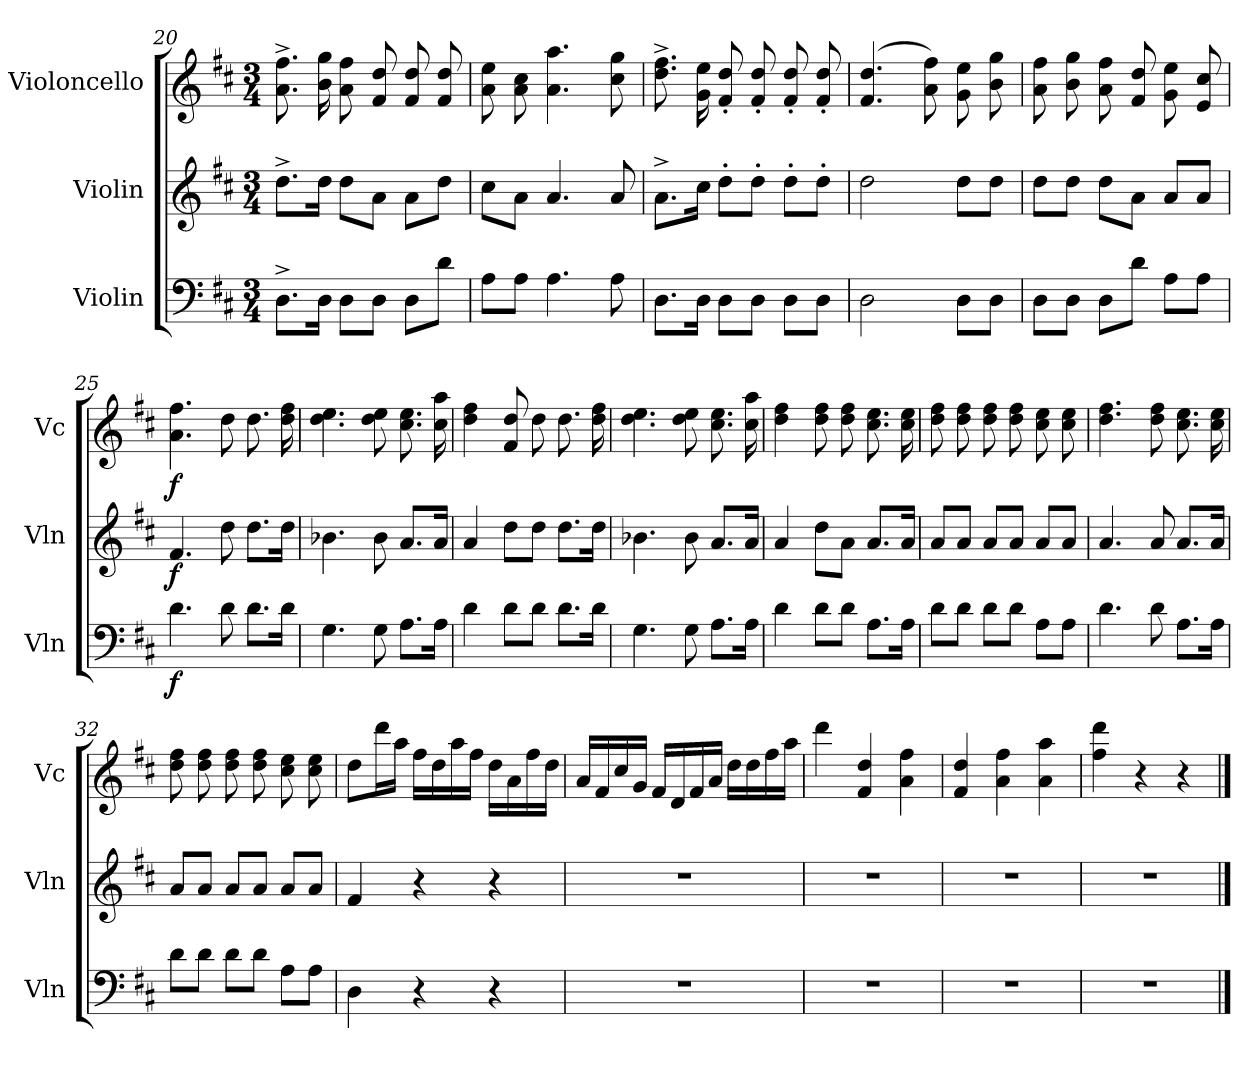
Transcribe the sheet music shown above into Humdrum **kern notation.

**kern	**dynam	**kern	**dynam	**kern	**dynam
*part3	*part3	*part2	*part2	*part1	*part1
*staff3	*staff3	*staff2	*staff2	*staff1	*staff1
*I"Violin	*	*I"Violin	*	*I"Violoncello	*
*I'Vln	*	*I'Vln	*	*I'Vc	*
*clefF4	*	*clefG2	*	*clefG2	*
*k[f#c#]	*	*k[f#c#]	*	*k[f#c#]	*
*M3/4	*	*M3/4	*	*M3/4	*
=20	=20	=20	=20	=20	=20
8.D^\L	.	8.dd^\L	.	8.a^\ 8.ff#^\	.
16D\Jk	.	16dd\Jk	.	16b\ 16gg\	.
8D\L	.	8dd\L	.	8a\ 8ff#\	.
8D\J	.	8a\J	.	8f#/ 8dd/	.
8D\L	.	8a\L	.	8f#/ 8dd/	.
8d\J	.	8dd\J	.	8f#/ 8dd/	.
!!LO:PB:g=z
=21	=21	=21	=21	=21	=21
8A\L	.	8cc#\L	.	8a\ 8ee\	.
8A\J	.	8a\J	.	8a\ 8cc#\	.
4.A\	.	4.a/	.	4.a\ 4.aa\	.
8A\	.	8a/	.	8cc#\ 8gg\	.
=22	=22	=22	=22	=22	=22
8.D\L	.	8.a^\L	.	8.dd^\ 8.ff#^\	.
16D\Jk	.	16cc#\Jk	.	16g\ 16ee\	.
8D\L	.	8dd'\L	.	8f#'/ 8dd'/	.
8D\J	.	8dd'\J	.	8f#'/ 8dd'/	.
8D\L	.	8dd'\L	.	8f#'/ 8dd'/	.
8D\J	.	8dd'\J	.	8f#'/ 8dd'/	.
=23	=23	=23	=23	=23	=23
2D\	.	2dd\	.	(>4.f#/ 4.dd/	.
.	.	.	.	8a\ 8ff#\)	.
8D\L	.	8dd\L	.	8g\ 8ee\	.
8D\J	.	8dd\J	.	8b\ 8gg\	.
=24	=24	=24	=24	=24	=24
8D\L	.	8dd\L	.	8a\ 8ff#\	.
8D\J	.	8dd\J	.	8b\ 8gg\	.
8D\L	.	8dd\L	.	8a\ 8ff#\	.
8d\J	.	8a\J	.	8f#/ 8dd/	.
8A\L	.	8a/L	.	8g\ 8ee\	.
8A\J	.	8a/J	.	8e/ 8cc#/	.
=25	=25	=25	=25	=25	=25
!	!LO:DY:b	!	!LO:DY:b	!	!LO:DY:b
4.d\	f	4.f#/	f	4.a\ 4.ff#\	f
8d\	.	8dd\	.	8dd\	.
8.d\L	.	8.dd\L	.	8.dd\	.
16d\Jk	.	16dd\Jk	.	16dd\ 16ff#\	.
!!LO:LB:g=z
=26	=26	=26	=26	=26	=26
4.G\	.	4.b-X\	.	4.dd\ 4.ee\	.
8G\	.	8b-\	.	8dd\ 8ee\	.
8.A\L	.	8.a/L	.	8.cc#\ 8.ee\	.
16A\Jk	.	16a/Jk	.	16cc#\ 16aa\	.
=27	=27	=27	=27	=27	=27
4d\	.	4a/	.	4dd\ 4ff#\	.
8d\L	.	8dd\L	.	8f#/ 8dd/	.
8d\J	.	8dd\J	.	8dd\	.
8.d\L	.	8.dd\L	.	8.dd\	.
16d\Jk	.	16dd\Jk	.	16dd\ 16ff#\	.
=28	=28	=28	=28	=28	=28
4.G\	.	4.b-X\	.	4.dd\ 4.ee\	.
8G\	.	8b-\	.	8dd\ 8ee\	.
8.A\L	.	8.a/L	.	8.cc#\ 8.ee\	.
16A\Jk	.	16a/Jk	.	16cc#\ 16aa\	.
=29	=29	=29	=29	=29	=29
4d\	.	4a/	.	4dd\ 4ff#\	.
8d\L	.	8dd\L	.	8dd\ 8ff#\	.
8d\J	.	8a\J	.	8dd\ 8ff#\	.
8.A\L	.	8.a/L	.	8.cc#\ 8.ee\	.
16A\Jk	.	16a/Jk	.	16cc#\ 16ee\	.
=30	=30	=30	=30	=30	=30
8d\L	.	8a/L	.	8dd\ 8ff#\	.
8d\J	.	8a/J	.	8dd\ 8ff#\	.
8d\L	.	8a/L	.	8dd\ 8ff#\	.
8d\J	.	8a/J	.	8dd\ 8ff#\	.
8A\L	.	8a/L	.	8cc#\ 8ee\	.
8A\J	.	8a/J	.	8cc#\ 8ee\	.
!!LO:LB:g=z
=31	=31	=31	=31	=31	=31
4.d\	.	4.a/	.	4.dd\ 4.ff#\	.
8d\	.	8a/	.	8dd\ 8ff#\	.
8.A\L	.	8.a/L	.	8.cc#\ 8.ee\	.
16A\Jk	.	16a/Jk	.	16cc#\ 16ee\	.
=32	=32	=32	=32	=32	=32
8d\L	.	8a/L	.	8dd\ 8ff#\	.
8d\J	.	8a/J	.	8dd\ 8ff#\	.
8d\L	.	8a/L	.	8dd\ 8ff#\	.
8d\J	.	8a/J	.	8dd\ 8ff#\	.
8A\L	.	8a/L	.	8cc#\ 8ee\	.
8A\J	.	8a/J	.	8cc#\ 8ee\	.
=33	=33	=33	=33	=33	=33
4D\	.	4f#/	.	8dd\L	.
.	.	.	.	16ddd\L	.
.	.	.	.	16aa\JJ	.
4r	.	4r	.	16ff#\LL	.
.	.	.	.	16dd\	.
.	.	.	.	16aa\	.
.	.	.	.	16ff#\JJ	.
4r	.	4r	.	16dd\LL	.
.	.	.	.	16a\	.
.	.	.	.	16ff#\	.
.	.	.	.	16dd\JJ	.
=34	=34	=34	=34	=34	=34
2.r	.	2.r	.	16a/LL	.
.	.	.	.	16f#/	.
.	.	.	.	16cc#/	.
.	.	.	.	16g/JJ	.
.	.	.	.	16f#/LL	.
.	.	.	.	16d/	.
.	.	.	.	16f#/	.
.	.	.	.	16a/JJ	.
.	.	.	.	16dd\LL	.
.	.	.	.	16dd\	.
.	.	.	.	16ff#\	.
.	.	.	.	16aa\JJ	.
=35	=35	=35	=35	=35	=35
2.r	.	2.r	.	4ddd\	.
.	.	.	.	4f#/ 4dd/	.
.	.	.	.	4a\ 4ff#\	.
!!LO:LB:g=z
=36	=36	=36	=36	=36	=36
2.r	.	2.r	.	4f#/ 4dd/	.
.	.	.	.	4a\ 4ff#\	.
.	.	.	.	4a\ 4aa\	.
=37	=37	=37	=37	=37	=37
2.r	.	2.r	.	4ff#\ 4ddd\	.
.	.	.	.	4r	.
.	.	.	.	4r	.
==	==	==	==	==	==
*-	*-	*-	*-	*-	*-
